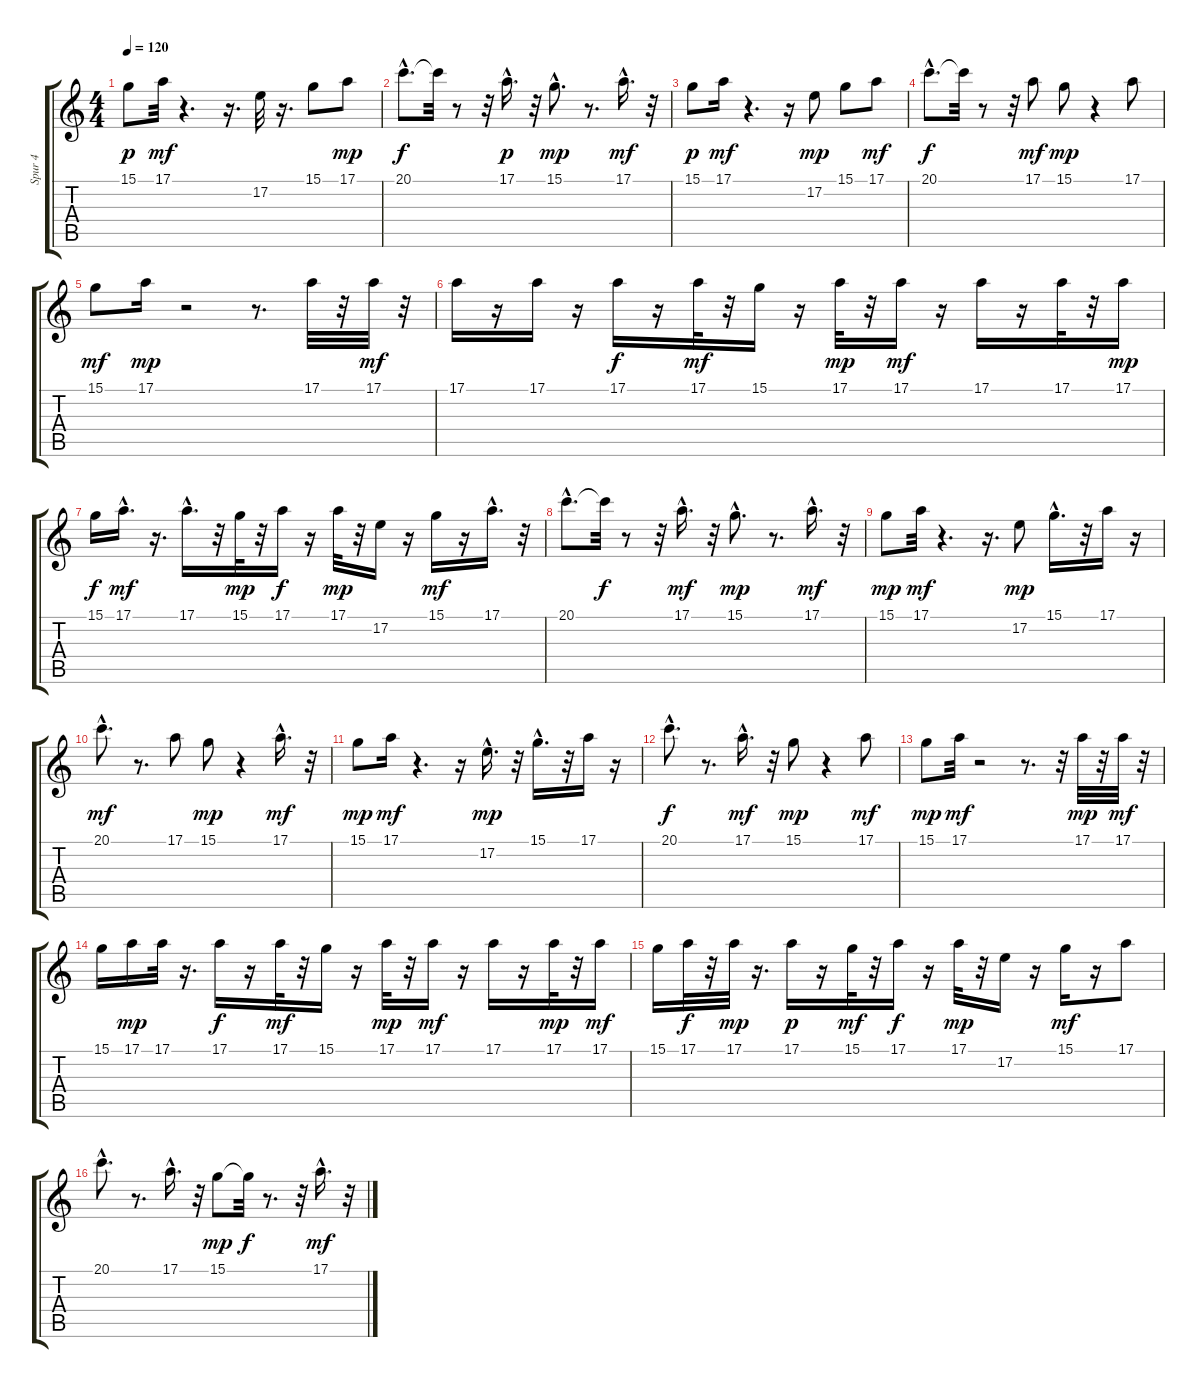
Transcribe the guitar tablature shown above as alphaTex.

\track ("Spur 4" "Spur 4") {instrument lead1square}
\staff {score tabs}
\tuning (E4 B3 G3 D3 A2 E2) {hide}
\ts (4 4)
\tempo 120
\clef g2
\ks c
15.1.8{dy p} 17.1.32{dy mf} r.4{d} r.16{d} 17.2.32 r.16{d} 15.1.8 17.1.8{dy mp} |
20.1{hac}.8{d dy f} 20.1{t}.32 r.8 r.32 17.1{hac}.16{d dy p} r.32 15.1{hac}.8{d dy mp} r.8{d} 17.1{hac}.16{d dy mf} r.32 |
15.1.8{dy p} 17.1.16{dy mf} r.4{d} r.16 17.2.8{dy mp} 15.1.8 17.1.8{dy mf} |
20.1{hac}.8{d dy f} 20.1{t}.32 r.8 r.32 17.1.8{dy mf} 15.1.8{dy mp} r.4 17.1.8 |
15.1.8{dy mf} 17.1.16{dy mp} r.2 r.8{d} 17.1.32 r.32 17.1.32{dy mf} r.32 |
17.1.16 r.16 17.1.16 r.16 17.1.16{dy f} r.16 17.1.32{dy mf} r.32 15.1.16 r.16 17.1.32{dy mp} r.32 17.1.16{dy mf} r.16 17.1.16 r.16 17.1.32 r.32 17.1.16{dy mp} |
15.1.16{dy f} 17.1{hac}.16{d dy mf} r.16{d} 17.1{hac}.16{d} r.32 15.1.32{dy mp} r.32 17.1.16{dy f} r.16 17.1.32{dy mp} r.32 17.2.16 r.16 15.1.16{dy mf} r.16 17.1{hac}.16{d} r.32 |
20.1{hac}.8{d} 20.1{t}.32{dy f} r.8 r.32 17.1{hac}.16{d dy mf} r.32 15.1{hac}.8{d dy mp} r.8{d} 17.1{hac}.16{d dy mf} r.32 |
15.1.8{dy mp} 17.1.32{dy mf} r.4{d} r.16{d} 17.2.8{dy mp} 15.1{hac}.16{d} r.32 17.1.16 r.16 |
20.1{hac}.8{d dy mf} r.8{d} 17.1.8 15.1.8{dy mp} r.4 17.1{hac}.16{d dy mf} r.32 |
15.1.8{dy mp} 17.1.16{dy mf} r.4{d} r.16 17.2{hac}.16{d dy mp} r.32 15.1{hac}.16{d} r.32 17.1.16 r.16 |
20.1{hac}.8{d dy f} r.8{d} 17.1{hac}.16{d dy mf} r.32 15.1.8{dy mp} r.4 17.1.8{dy mf} |
15.1.8{dy mp} 17.1.32{dy mf} r.2 r.8{d} r.32 17.1.32{dy mp} r.32 17.1.32{dy mf} r.32 |
15.1.16 17.1.16{dy mp} 17.1.32 r.16{d} 17.1.16{dy f} r.16 17.1.32{dy mf} r.32 15.1.16 r.16 17.1.32{dy mp} r.32 17.1.16{dy mf} r.16 17.1.16 r.16 17.1.32{dy mp} r.32 17.1.16{dy mf} |
15.1.16 17.1.32{dy f} r.32 17.1.32{dy mp} r.16{d} 17.1.16{dy p} r.16 15.1.32{dy mf} r.32 17.1.16{dy f} r.16 17.1.32{dy mp} r.32 17.2.16 r.16 15.1.16{dy mf} r.16 17.1.8 |
20.1{hac}.8{d} r.8{d} 17.1{hac}.16{d} r.32 15.1.8{dy mp} 15.1{t}.32{dy f} r.8{d} r.32 17.1{hac}.16{d dy mf} r.32
